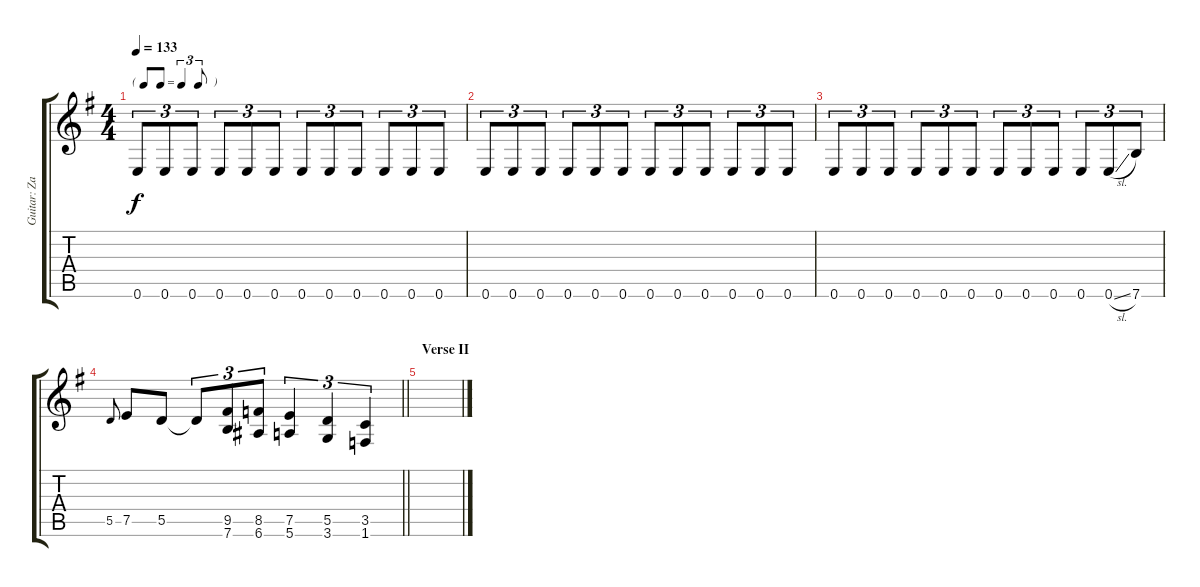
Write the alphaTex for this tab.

\track ("Guitar: Zakk" "Guitar: Za") {instrument electricguitarclean}
\staff {score tabs}
\tuning (E4 B3 G3 D3 A2 E2) {hide}
\ts (4 4)
\tf triplet8th
\tempo 133
\clef g2
\ks g
0.6.8{tu (3 2) dy f} 0.6.8{tu (3 2)} 0.6.8{tu (3 2)} 0.6.8{tu (3 2)} 0.6.8{tu (3 2)} 0.6.8{tu (3 2)} 0.6.8{tu (3 2)} 0.6.8{tu (3 2)} 0.6.8{tu (3 2)} 0.6.8{tu (3 2)} 0.6.8{tu (3 2)} 0.6.8{tu (3 2)} |
0.6.8{tu (3 2)} 0.6.8{tu (3 2)} 0.6.8{tu (3 2)} 0.6.8{tu (3 2)} 0.6.8{tu (3 2)} 0.6.8{tu (3 2)} 0.6.8{tu (3 2)} 0.6.8{tu (3 2)} 0.6.8{tu (3 2)} 0.6.8{tu (3 2)} 0.6.8{tu (3 2)} 0.6.8{tu (3 2)} |
0.6.8{tu (3 2)} 0.6.8{tu (3 2)} 0.6.8{tu (3 2)} 0.6.8{tu (3 2)} 0.6.8{tu (3 2)} 0.6.8{tu (3 2)} 0.6.8{tu (3 2)} 0.6.8{tu (3 2)} 0.6.8{tu (3 2)} 0.6.8{tu (3 2)} 0.6{sl}.8{tu (3 2)} 7.6.8{tu (3 2)} |
\barLineRight lightlight
5.5.8{gr onbeat} 7.5.8 5.5.8 5.5{t}.8{tu (3 2)} (9.5 7.6).8{tu (3 2)} (8.5 6.6).8{tu (3 2)} (7.5 5.6).4{tu (3 2)} (5.5 3.6).4{tu (3 2)} (3.5 1.6).4{tu (3 2)} |
\section ("" "Verse II")
